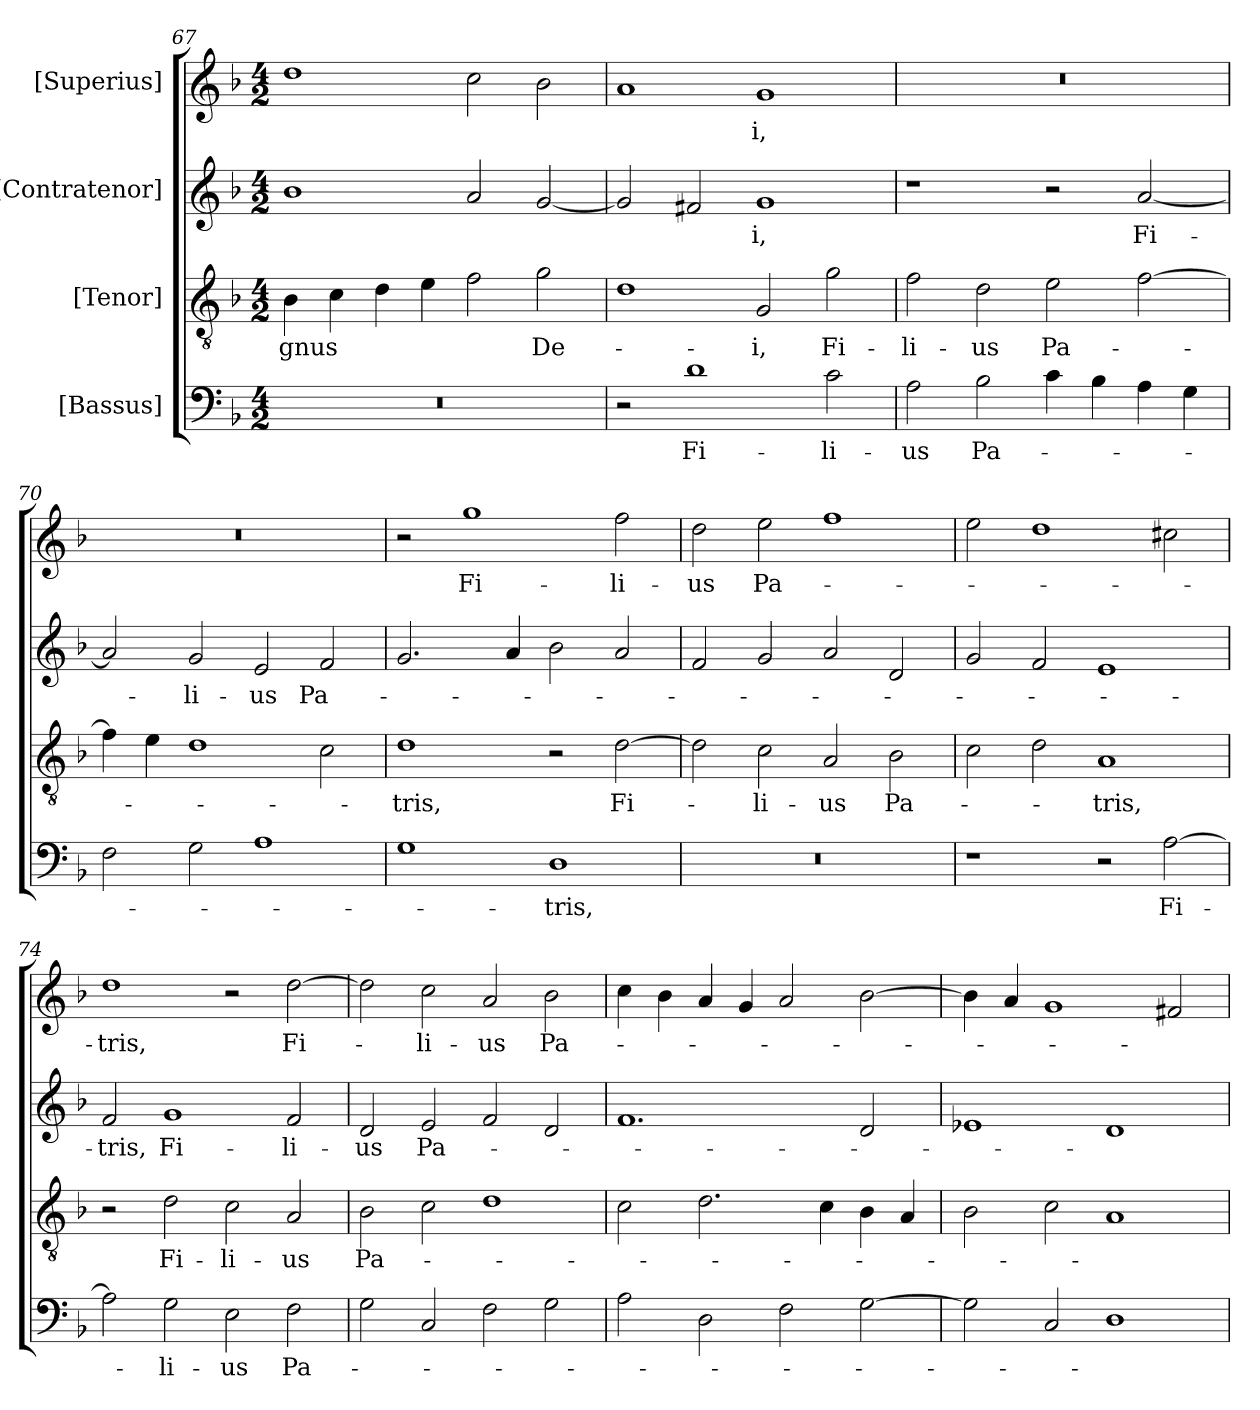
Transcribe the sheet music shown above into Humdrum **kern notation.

**kern	**text	**kern	**text	**kern	**text	**kern	**text
*part4	*part4	*part3	*part3	*part2	*part2	*part1	*part1
*staff4	*staff4	*staff3	*staff3	*staff2	*staff2	*staff1	*staff1
*I"[Bassus]	*	*I"[Tenor]	*	*I"[Contratenor]	*	*I"[Superius]	*
*clefF4	*	*clefGv2	*	*clefG2	*	*clefG2	*
*k[b-]	*	*k[b-]	*	*k[b-]	*	*k[b-]	*
*M4/2	*	*M4/2	*	*M4/2	*	*M4/2	*
=67	=67	=67	=67	=67	=67	=67	=67
0r	.	4B-\	-gnus	1b-\	.	1dd\	.
.	.	4c\	.	.	.	.	.
.	.	4d\	.	.	.	.	.
.	.	4e\	.	.	.	.	.
.	.	2f\	.	2a/	.	2cc\	.
.	.	2g\	De-	[2g/	.	2b-\	.
=68	=68	=68	=68	=68	=68	=68	=68
2r	.	1d\	.	2g/]	.	1a/	.
1d\	Fi-	.	.	2f#X/	.	.	.
.	.	2G/	-i,	1g/	-i,	1g/	-i,
2c\	-li-	2g\	Fi-	.	.	.	.
=69	=69	=69	=69	=69	=69	=69	=69
2A\	-us	2f\	-li-	1r	.	0r	.
2B-\	Pa-	2d\	-us	.	.	.	.
4c\	.	2e\	Pa-	2r	.	.	.
4B-\	.	.	.	.	.	.	.
4A\	.	[2f\	.	[2a/	Fi-	.	.
4G\	.	.	.	.	.	.	.
=70	=70	=70	=70	=70	=70	=70	=70
2F\	.	4f\]	.	2a/]	.	0r	.
.	.	4e\	.	.	.	.	.
2G\	.	1d\	.	2g/	-li-	.	.
1A\	.	.	.	2e/	-us	.	.
.	.	2c\	.	2f/	Pa-	.	.
=71	=71	=71	=71	=71	=71	=71	=71
1G\	.	1d\	-tris,	2.g/	.	2r	.
.	.	.	.	.	.	1gg\	Fi-
.	.	.	.	4a/	.	.	.
1D\	-tris,	2r	.	2b-\	.	.	.
.	.	[2d\	Fi-	2a/	.	2ff\	-li-
=72	=72	=72	=72	=72	=72	=72	=72
0r	.	2d\]	.	2f/	.	2dd\	-us
.	.	2c\	-li-	2g/	.	2ee\	Pa-
.	.	2A/	-us	2a/	.	1ff\	.
.	.	2B-\	Pa-	2d/	.	.	.
=73	=73	=73	=73	=73	=73	=73	=73
1r	.	2c\	.	2g/	.	2ee\	.
.	.	2d\	.	2f/	.	1dd\	.
2r	.	1A/	-tris,	1e/	.	.	.
[2A\	Fi-	.	.	.	.	2cc#X\	.
=74	=74	=74	=74	=74	=74	=74	=74
2A\]	.	2r	.	2f/	-tris,	1dd\	-tris,
2G\	-li-	2d\	Fi-	1g/	Fi-	.	.
2E\	-us	2c\	-li-	.	.	2r	.
2F\	Pa-	2A/	-us	2f/	-li-	[2dd\	Fi-
=75	=75	=75	=75	=75	=75	=75	=75
2G\	.	2B-\	Pa-	2d/	-us	2dd\]	.
2C/	.	2c\	.	2e/	Pa-	2cc\	-li-
2F\	.	1d\	.	2f/	.	2a/	-us
2G\	.	.	.	2d/	.	2b-\	Pa-
=76	=76	=76	=76	=76	=76	=76	=76
2A\	.	2c\	.	1.f/	.	4cc\	.
.	.	.	.	.	.	4b-\	.
2D\	.	2.d\	.	.	.	4a/	.
.	.	.	.	.	.	4g/	.
2F\	.	.	.	.	.	2a/	.
.	.	4c\	.	.	.	.	.
[2G\	.	4B-\	.	2d/	.	[2b-\	.
.	.	4A/	.	.	.	.	.
=77	=77	=77	=77	=77	=77	=77	=77
2G\]	.	2B-\	.	1e-X/	.	4b-\]	.
.	.	.	.	.	.	4a/	.
2C/	.	2c\	.	.	.	1g/	.
1D\	.	1A/	.	1d/	.	.	.
.	.	.	.	.	.	2f#X/	.
=	=	=	=	=	=	=	=
*-	*-	*-	*-	*-	*-	*-	*-
